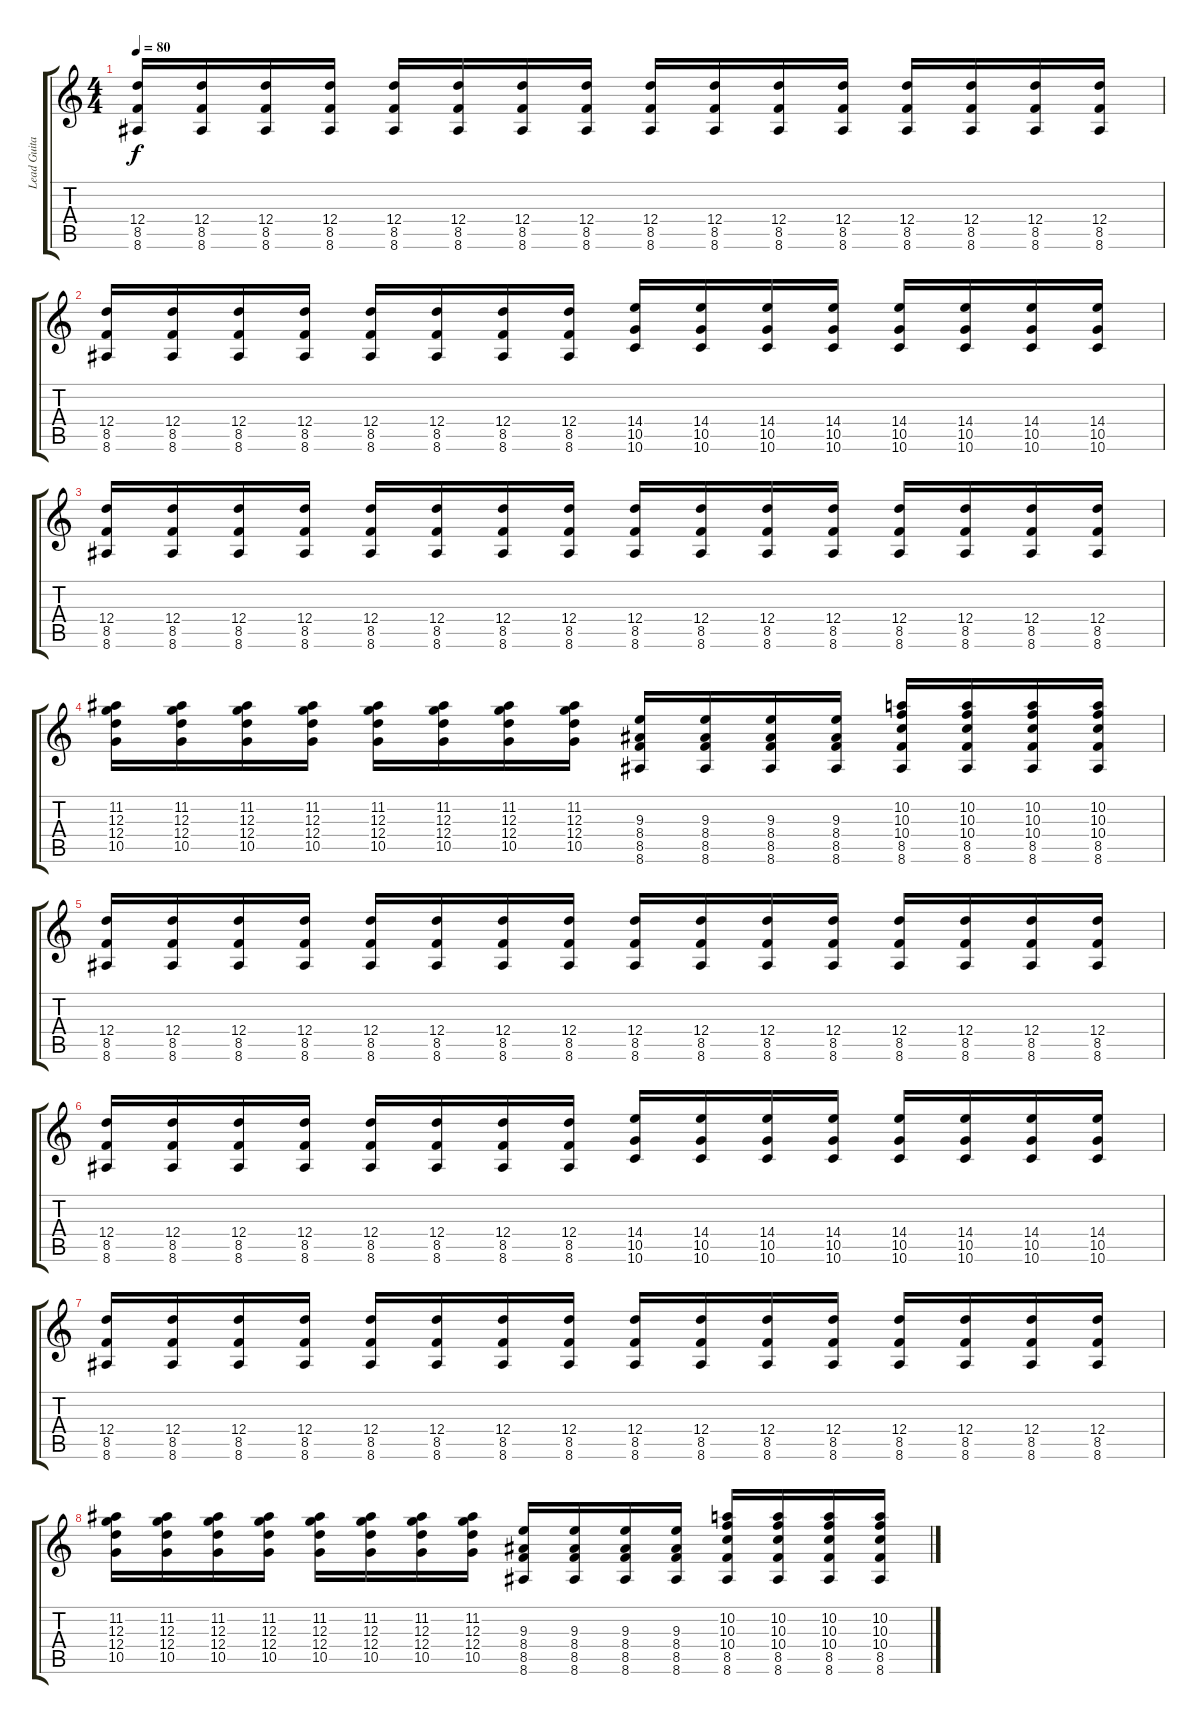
\track ("Lead Guitar" "Lead Guita") {instrument distortionguitar}
\staff {score tabs}
\tuning (E4 B3 G3 D3 A2 D2) {hide}
\ts (4 4)
\tempo 80
\clef g2
\ks c
(12.4 8.5 8.6).16{dy f instrument electricguitarclean} (12.4 8.5 8.6).16 (12.4 8.5 8.6).16 (12.4 8.5 8.6).16 (12.4 8.5 8.6).16 (12.4 8.5 8.6).16 (12.4 8.5 8.6).16 (12.4 8.5 8.6).16 (12.4 8.5 8.6).16 (12.4 8.5 8.6).16 (12.4 8.5 8.6).16 (12.4 8.5 8.6).16 (12.4 8.5 8.6).16 (12.4 8.5 8.6).16 (12.4 8.5 8.6).16 (12.4 8.5 8.6).16 |
(12.4 8.5 8.6).16 (12.4 8.5 8.6).16 (12.4 8.5 8.6).16 (12.4 8.5 8.6).16 (12.4 8.5 8.6).16 (12.4 8.5 8.6).16 (12.4 8.5 8.6).16 (12.4 8.5 8.6).16 (14.4 10.5 10.6).16 (14.4 10.5 10.6).16 (14.4 10.5 10.6).16 (14.4 10.5 10.6).16 (14.4 10.5 10.6).16 (14.4 10.5 10.6).16 (14.4 10.5 10.6).16 (14.4 10.5 10.6).16 |
(12.4 8.5 8.6).16 (12.4 8.5 8.6).16 (12.4 8.5 8.6).16 (12.4 8.5 8.6).16 (12.4 8.5 8.6).16 (12.4 8.5 8.6).16 (12.4 8.5 8.6).16 (12.4 8.5 8.6).16 (12.4 8.5 8.6).16 (12.4 8.5 8.6).16 (12.4 8.5 8.6).16 (12.4 8.5 8.6).16 (12.4 8.5 8.6).16 (12.4 8.5 8.6).16 (12.4 8.5 8.6).16 (12.4 8.5 8.6).16 |
(11.2 12.3 12.4 10.5).16 (11.2 12.3 12.4 10.5).16 (11.2 12.3 12.4 10.5).16 (11.2 12.3 12.4 10.5).16 (11.2 12.3 12.4 10.5).16 (11.2 12.3 12.4 10.5).16 (11.2 12.3 12.4 10.5).16 (11.2 12.3 12.4 10.5).16 (9.3 8.4 8.5 8.6).16 (9.3 8.4 8.5 8.6).16 (9.3 8.4 8.5 8.6).16 (9.3 8.4 8.5 8.6).16 (10.2 10.3 10.4 8.5 8.6).16 (10.2 10.3 10.4 8.5 8.6).16 (10.2 10.3 10.4 8.5 8.6).16 (10.2 10.3 10.4 8.5 8.6).16 |
(12.4 8.5 8.6).16{instrument electricguitarclean} (12.4 8.5 8.6).16 (12.4 8.5 8.6).16 (12.4 8.5 8.6).16 (12.4 8.5 8.6).16 (12.4 8.5 8.6).16 (12.4 8.5 8.6).16 (12.4 8.5 8.6).16 (12.4 8.5 8.6).16 (12.4 8.5 8.6).16 (12.4 8.5 8.6).16 (12.4 8.5 8.6).16 (12.4 8.5 8.6).16 (12.4 8.5 8.6).16 (12.4 8.5 8.6).16 (12.4 8.5 8.6).16 |
(12.4 8.5 8.6).16 (12.4 8.5 8.6).16 (12.4 8.5 8.6).16 (12.4 8.5 8.6).16 (12.4 8.5 8.6).16 (12.4 8.5 8.6).16 (12.4 8.5 8.6).16 (12.4 8.5 8.6).16 (14.4 10.5 10.6).16 (14.4 10.5 10.6).16 (14.4 10.5 10.6).16 (14.4 10.5 10.6).16 (14.4 10.5 10.6).16 (14.4 10.5 10.6).16 (14.4 10.5 10.6).16 (14.4 10.5 10.6).16 |
(12.4 8.5 8.6).16 (12.4 8.5 8.6).16 (12.4 8.5 8.6).16 (12.4 8.5 8.6).16 (12.4 8.5 8.6).16 (12.4 8.5 8.6).16 (12.4 8.5 8.6).16 (12.4 8.5 8.6).16 (12.4 8.5 8.6).16 (12.4 8.5 8.6).16 (12.4 8.5 8.6).16 (12.4 8.5 8.6).16 (12.4 8.5 8.6).16 (12.4 8.5 8.6).16 (12.4 8.5 8.6).16 (12.4 8.5 8.6).16 |
(11.2 12.3 12.4 10.5).16 (11.2 12.3 12.4 10.5).16 (11.2 12.3 12.4 10.5).16 (11.2 12.3 12.4 10.5).16 (11.2 12.3 12.4 10.5).16 (11.2 12.3 12.4 10.5).16 (11.2 12.3 12.4 10.5).16 (11.2 12.3 12.4 10.5).16 (9.3 8.4 8.5 8.6).16 (9.3 8.4 8.5 8.6).16 (9.3 8.4 8.5 8.6).16 (9.3 8.4 8.5 8.6).16 (10.2 10.3 10.4 8.5 8.6).16 (10.2 10.3 10.4 8.5 8.6).16 (10.2 10.3 10.4 8.5 8.6).16 (10.2 10.3 10.4 8.5 8.6).16
